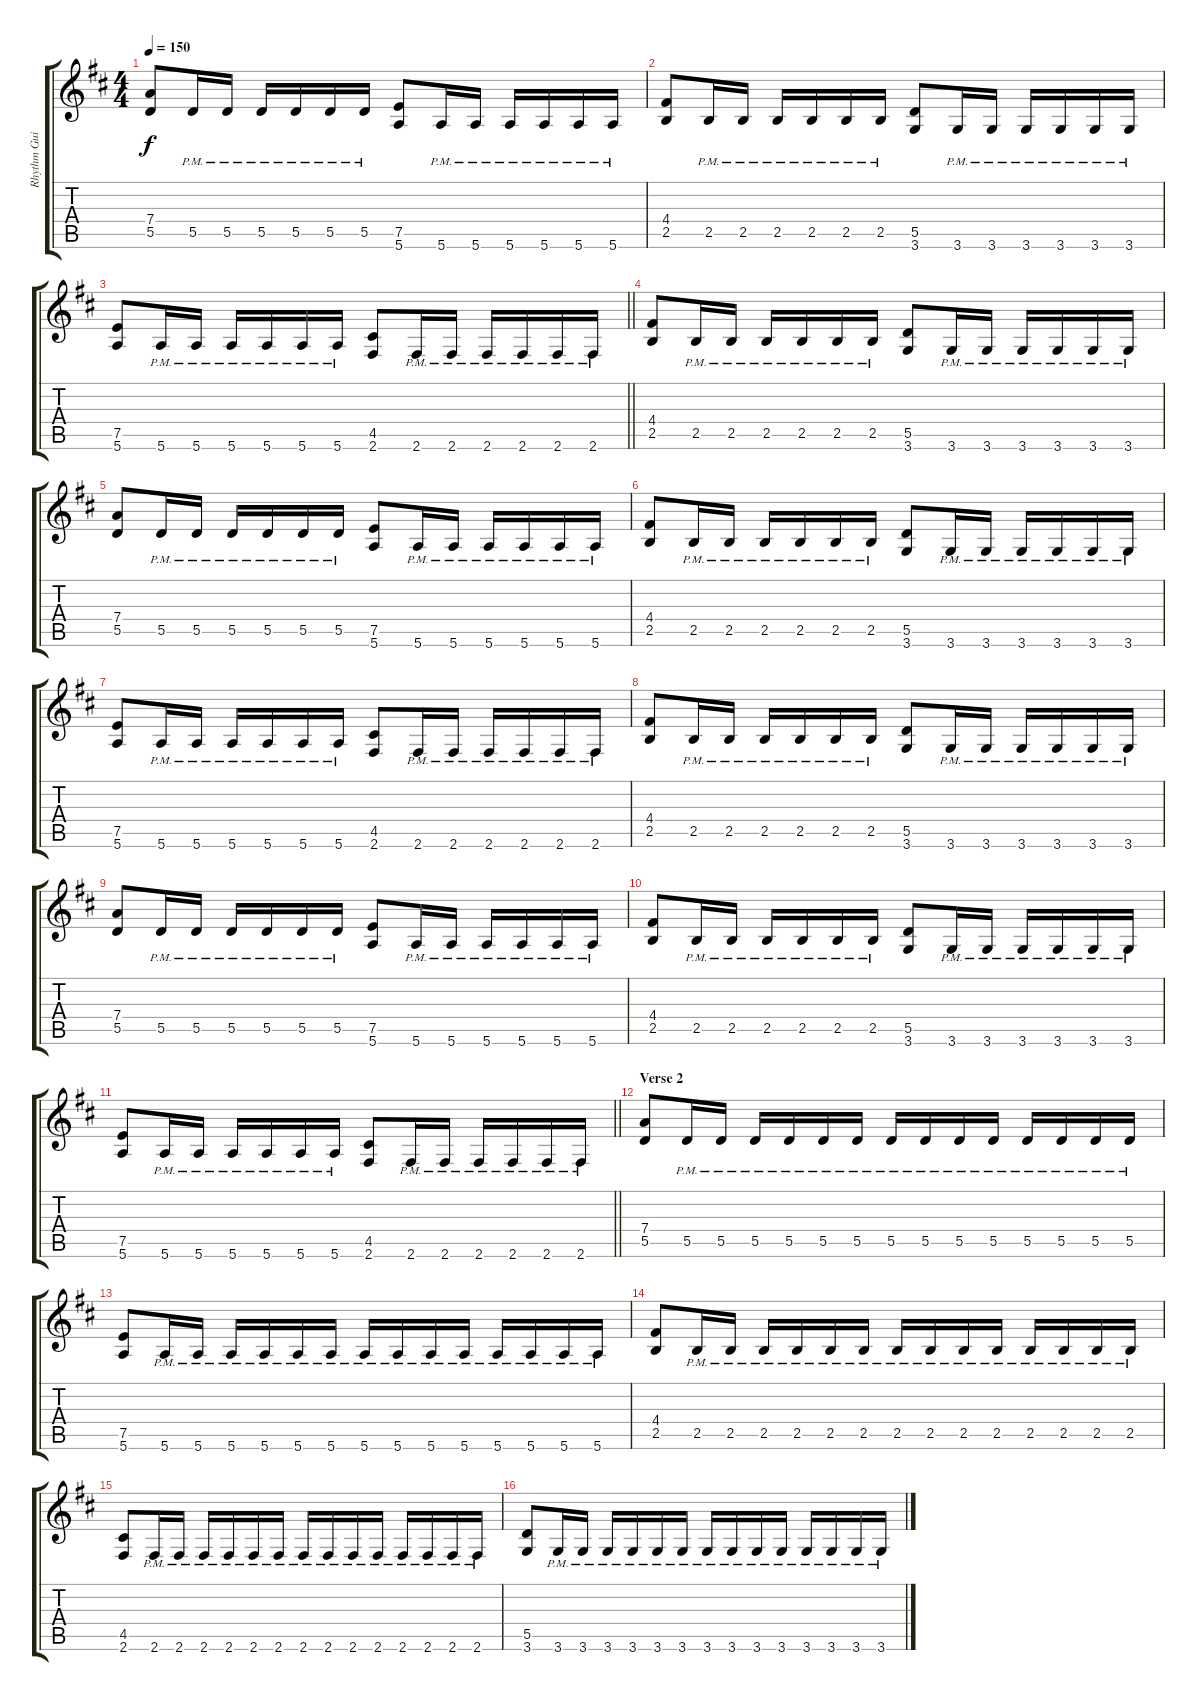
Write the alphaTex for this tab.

\track ("Rhythm Guitar 2: Mikael Bakajev" "Rhythm Gui") {instrument distortionguitar}
\staff {score tabs}
\tuning (E4 B3 G3 D3 A2 E2) {hide}
\ts (4 4)
\tempo 150
\clef g2
\ks d
(7.4 5.5).8{dy f} 5.5{pm}.16 5.5{pm}.16 5.5{pm}.16 5.5{pm}.16 5.5{pm}.16 5.5{pm}.16 (7.5 5.6).8 5.6{pm}.16 5.6{pm}.16 5.6{pm}.16 5.6{pm}.16 5.6{pm}.16 5.6{pm}.16 |
(4.4 2.5).8 2.5{pm}.16 2.5{pm}.16 2.5{pm}.16 2.5{pm}.16 2.5{pm}.16 2.5{pm}.16 (5.5 3.6).8 3.6{pm}.16 3.6{pm}.16 3.6{pm}.16 3.6{pm}.16 3.6{pm}.16 3.6{pm}.16 |
\barLineRight lightlight
(7.5 5.6).8 5.6{pm}.16 5.6{pm}.16 5.6{pm}.16 5.6{pm}.16 5.6{pm}.16 5.6{pm}.16 (4.5 2.6).8 2.6{pm}.16 2.6{pm}.16 2.6{pm}.16 2.6{pm}.16 2.6{pm}.16 2.6{pm}.16 |
(4.4 2.5).8 2.5{pm}.16 2.5{pm}.16 2.5{pm}.16 2.5{pm}.16 2.5{pm}.16 2.5{pm}.16 (5.5 3.6).8 3.6{pm}.16 3.6{pm}.16 3.6{pm}.16 3.6{pm}.16 3.6{pm}.16 3.6{pm}.16 |
(7.4 5.5).8 5.5{pm}.16 5.5{pm}.16 5.5{pm}.16 5.5{pm}.16 5.5{pm}.16 5.5{pm}.16 (7.5 5.6).8 5.6{pm}.16 5.6{pm}.16 5.6{pm}.16 5.6{pm}.16 5.6{pm}.16 5.6{pm}.16 |
(4.4 2.5).8 2.5{pm}.16 2.5{pm}.16 2.5{pm}.16 2.5{pm}.16 2.5{pm}.16 2.5{pm}.16 (5.5 3.6).8 3.6{pm}.16 3.6{pm}.16 3.6{pm}.16 3.6{pm}.16 3.6{pm}.16 3.6{pm}.16 |
(7.5 5.6).8 5.6{pm}.16 5.6{pm}.16 5.6{pm}.16 5.6{pm}.16 5.6{pm}.16 5.6{pm}.16 (4.5 2.6).8 2.6{pm}.16 2.6{pm}.16 2.6{pm}.16 2.6{pm}.16 2.6{pm}.16 2.6{pm}.16 |
(4.4 2.5).8 2.5{pm}.16 2.5{pm}.16 2.5{pm}.16 2.5{pm}.16 2.5{pm}.16 2.5{pm}.16 (5.5 3.6).8 3.6{pm}.16 3.6{pm}.16 3.6{pm}.16 3.6{pm}.16 3.6{pm}.16 3.6{pm}.16 |
(7.4 5.5).8 5.5{pm}.16 5.5{pm}.16 5.5{pm}.16 5.5{pm}.16 5.5{pm}.16 5.5{pm}.16 (7.5 5.6).8 5.6{pm}.16 5.6{pm}.16 5.6{pm}.16 5.6{pm}.16 5.6{pm}.16 5.6{pm}.16 |
(4.4 2.5).8 2.5{pm}.16 2.5{pm}.16 2.5{pm}.16 2.5{pm}.16 2.5{pm}.16 2.5{pm}.16 (5.5 3.6).8 3.6{pm}.16 3.6{pm}.16 3.6{pm}.16 3.6{pm}.16 3.6{pm}.16 3.6{pm}.16 |
\barLineRight lightlight
(7.5 5.6).8 5.6{pm}.16 5.6{pm}.16 5.6{pm}.16 5.6{pm}.16 5.6{pm}.16 5.6{pm}.16 (4.5 2.6).8 2.6{pm}.16 2.6{pm}.16 2.6{pm}.16 2.6{pm}.16 2.6{pm}.16 2.6{pm}.16 |
\section ("" "Verse 2")
(7.4 5.5).8 5.5{pm}.16 5.5{pm}.16 5.5{pm}.16 5.5{pm}.16 5.5{pm}.16 5.5{pm}.16 5.5{pm}.16 5.5{pm}.16 5.5{pm}.16 5.5{pm}.16 5.5{pm}.16 5.5{pm}.16 5.5{pm}.16 5.5{pm}.16 |
(7.5 5.6).8 5.6{pm}.16 5.6{pm}.16 5.6{pm}.16 5.6{pm}.16 5.6{pm}.16 5.6{pm}.16 5.6{pm}.16 5.6{pm}.16 5.6{pm}.16 5.6{pm}.16 5.6{pm}.16 5.6{pm}.16 5.6{pm}.16 5.6{pm}.16 |
(4.4 2.5).8 2.5{pm}.16 2.5{pm}.16 2.5{pm}.16 2.5{pm}.16 2.5{pm}.16 2.5{pm}.16 2.5{pm}.16 2.5{pm}.16 2.5{pm}.16 2.5{pm}.16 2.5{pm}.16 2.5{pm}.16 2.5{pm}.16 2.5{pm}.16 |
(4.5 2.6).8 2.6{pm}.16 2.6{pm}.16 2.6{pm}.16 2.6{pm}.16 2.6{pm}.16 2.6{pm}.16 2.6{pm}.16 2.6{pm}.16 2.6{pm}.16 2.6{pm}.16 2.6{pm}.16 2.6{pm}.16 2.6{pm}.16 2.6{pm}.16 |
(5.5 3.6).8 3.6{pm}.16 3.6{pm}.16 3.6{pm}.16 3.6{pm}.16 3.6{pm}.16 3.6{pm}.16 3.6{pm}.16 3.6{pm}.16 3.6{pm}.16 3.6{pm}.16 3.6{pm}.16 3.6{pm}.16 3.6{pm}.16 3.6{pm}.16
